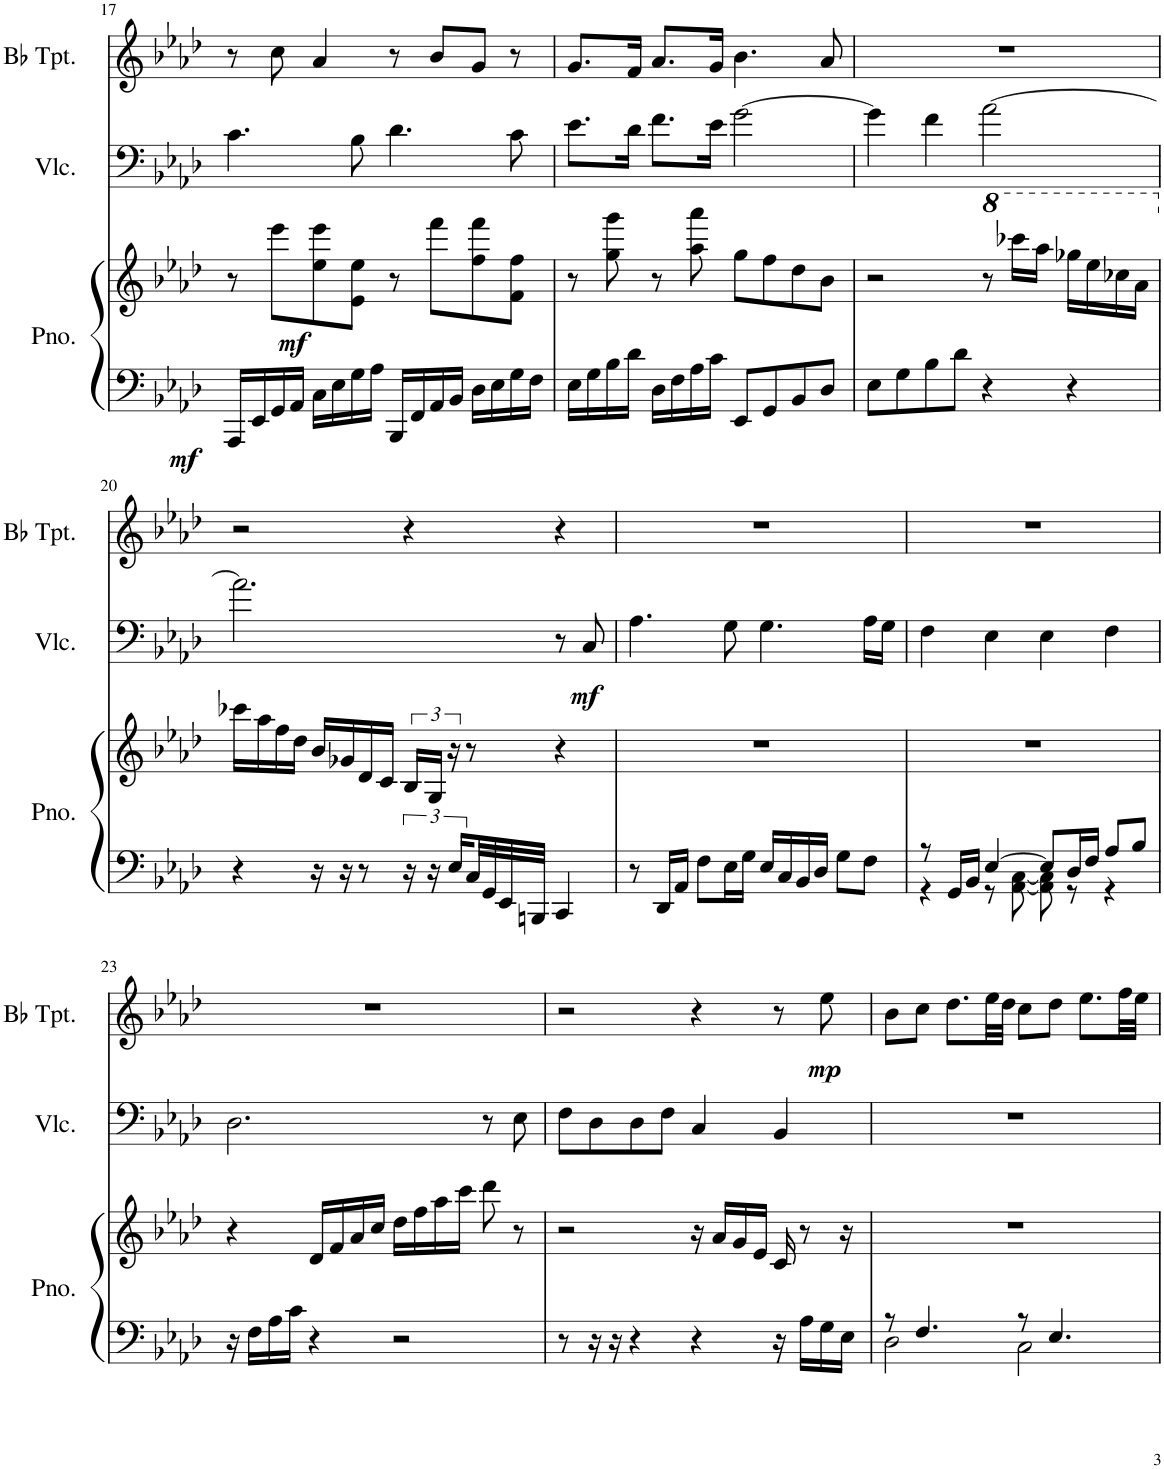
**kern	**kern	**dynam	**kern	**dynam	**kern	**dynam
*part3	*part3	*part3	*part2	*part2	*part1	*part1
*staff4	*staff3	*staff3/4	*staff2	*staff2	*staff1	*staff1
*I"Piano	*	*	*I"Violoncello	*	*I"Bb Trumpet	*
*I'Pno.	*	*	*I'Vlc.	*	*I'Bb Tpt.	*
!!LO:PB:g=z
*clefF4	*clefG2	*	*clefF4	*	*clefG2	*
*	*	*	*	*	*ITrd1c2	*
*k[b-e-a-d-]	*k[b-e-a-d-]	*	*k[b-e-a-d-]	*	*k[b-e-a-d-]	*
*M4/4	*M4/4	*	*M4/4	*	*M4/4	*
=17	=17	=17	=17	=17	=17	=17
!	!	!LO:DY:b=2	!	!	!	!
*	*^	*	*	*	*	*
16AAA-/LL	8r	8.ryy	mf	4.c\	.	8r	.
16EE-/	.	.	.	.	.	.	.
16GG/	8eee-\L	.	.	.	.	8cc\	.
!	!	!	!LO:DY:b	!	!	!	!
16AA-/JJ	.	2ryy	mf	.	.	.	.
16C\LL	8ee-\ 8eee-\	.	.	.	.	4a-/	.
16E-\	.	.	.	.	.	.	.
16G\	8e-\ 8ee-\J	.	.	8B-\	.	.	.
16A-\JJ	.	.	.	.	.	.	.
16BBB-/LL	8r	.	.	4.d-\	.	8r	.
16FF/	.	.	.	.	.	.	.
16AA-/	8fff\L	.	.	.	.	8b-/L	.
16BB-/JJ	.	4ryy	.	.	.	.	.
16D-\LL	8ff\ 8fff\	.	.	.	.	8g/J	.
16E-\	.	.	.	.	.	.	.
16G\	8f\ 8ff\J	.	.	8c\	.	8r	.
16F\JJ	.	16ryy	.	.	.	.	.
*	*v	*v	*	*	*	*	*
=18	=18	=18	=18	=18	=18	=18
16E-\LL	8r	.	8.e-\L	.	8.g/L	.
16G\	.	.	.	.	.	.
16B-\	8gg\ 8ggg\	.	.	.	.	.
16d-\JJ	.	.	16d-\Jk	.	16f/Jk	.
16D-\LL	8r	.	8.f\L	.	8.a-/L	.
16F\	.	.	.	.	.	.
16A-\	8aa-\ 8aaa-\	.	.	.	.	.
16c\JJ	.	.	16e-\Jk	.	16g/Jk	.
8EE-/L	8gg\L	.	[2g\	.	4.b-\	.
8GG/	8ff\	.	.	.	.	.
8BB-/	8dd-\	.	.	.	.	.
8D-/J	8b-\J	.	.	.	8a-/	.
=19	=19	=19	=19	=19	=19	=19
8E-\L	2r	.	4g\]	.	1r	.
8G\	.	.	.	.	.	.
8B-\	.	.	4f\	.	.	.
8d-\J	.	.	.	.	.	.
*	*8va	*	*	*	*	*
4r	8r	.	[2a-\	.	.	.
.	16cccc-X\LL	.	.	.	.	.
.	16aaa-\JJ	.	.	.	.	.
4r	16ggg-X\LL	.	.	.	.	.
.	16eee-\	.	.	.	.	.
.	16ccc-X\	.	.	.	.	.
.	16aa-\JJ	.	.	.	.	.
!!LO:LB:g=z
=20	=20	=20	=20	=20	=20	=20
*	*X8va	*	*	*	*	*
4r	16ccc-X\LL	.	2.a-\]	.	2r	.
.	16aa-\	.	.	.	.	.
.	16ff\	.	.	.	.	.
.	16dd-\JJ	.	.	.	.	.
16r	16b-/LL	.	.	.	.	.
16r	16g-X/	.	.	.	.	.
8r	16d-/	.	.	.	.	.
.	16c/JJ	.	.	.	.	.
24r	24B-/LL	.	.	.	4r	.
24r	24G/JJ	.	.	.	.	.
24E-/LL	24r	.	.	.	.	.
32C/L	8r	.	.	.	.	.
32GG/	.	.	.	.	.	.
32EE-/	.	.	.	.	.	.
32BBBn/JJJ	.	.	.	.	.	.
4CC/	4r	.	8r	.	4r	.
!	!	!	!	!LO:DY:b	!	!
.	.	.	8C/	mf	.	.
=21	=21	=21	=21	=21	=21	=21
8r	1r	.	4.A-\	.	1r	.
16DD-/LL	.	.	.	.	.	.
16AA-/JJ	.	.	.	.	.	.
8F\L	.	.	.	.	.	.
16E-\L	.	.	8G\	.	.	.
16G\JJ	.	.	.	.	.	.
16E-/LL	.	.	4.G\	.	.	.
16C/	.	.	.	.	.	.
16BB-/	.	.	.	.	.	.
16D-/JJ	.	.	.	.	.	.
8G\L	.	.	.	.	.	.
8F\J	.	.	16A-\LL	.	.	.
.	.	.	16G\JJ	.	.	.
=22	=22	=22	=22	=22	=22	=22
*^	*	*	*	*	*	*
8r	4r	1r	.	4F\	.	1r	.
16GG/LL	.	.	.	.	.	.	.
16BB-/JJ	.	.	.	.	.	.	.
[4E-/	8r	.	.	4E-\	.	.	.
.	[8AA-\ [8C\	.	.	.	.	.	.
8E-/L]	8AA-\] 8C\]	.	.	4E-\	.	.	.
16D-/L	8r	.	.	.	.	.	.
16F/JJ	.	.	.	.	.	.	.
8A-/L	4r	.	.	4F\	.	.	.
8B-/J	.	.	.	.	.	.	.
*v	*v	*	*	*	*	*	*
!!LO:LB:g=z
=23	=23	=23	=23	=23	=23	=23
16r	4r	.	2.D-\	.	1r	.
16F\LL	.	.	.	.	.	.
16A-\	.	.	.	.	.	.
16c\JJ	.	.	.	.	.	.
4r	16d-/LL	.	.	.	.	.
.	16f/	.	.	.	.	.
.	16a-/	.	.	.	.	.
.	16cc/JJ	.	.	.	.	.
2r	16dd-\LL	.	.	.	.	.
.	16ff\	.	.	.	.	.
.	16aa-\	.	.	.	.	.
.	16ccc\JJ	.	.	.	.	.
.	8ddd-\	.	8r	.	.	.
.	8r	.	8E-\	.	.	.
=24	=24	=24	=24	=24	=24	=24
8r	2r	.	8F\L	.	2r	.
16r	.	.	8D-\	.	.	.
16r	.	.	.	.	.	.
4r	.	.	8D-\	.	.	.
.	.	.	8F\J	.	.	.
4r	16r	.	4C/	.	4r	.
.	16a-/LL	.	.	.	.	.
.	16g/	.	.	.	.	.
.	16e-/JJ	.	.	.	.	.
16r	16c/	.	4BB-/	.	8r	.
16A-\LL	8r	.	.	.	.	.
!	!	!	!	!	!	!LO:DY:b
16G\	.	.	.	.	8ee-\	mp
16E-\JJ	16r	.	.	.	.	.
=25	=25	=25	=25	=25	=25	=25
*^	*	*	*	*	*	*
8r	2D-\	1r	.	1r	.	8b-\L	.
4.F/	.	.	.	.	.	8cc\J	.
.	.	.	.	.	.	8.dd-\L	.
.	.	.	.	.	.	32ee-\LL	.
.	.	.	.	.	.	32dd-\JJJ	.
8r	2C\	.	.	.	.	8cc\L	.
4.E-/	.	.	.	.	.	8dd-\J	.
.	.	.	.	.	.	8.ee-\L	.
.	.	.	.	.	.	32ff\LL	.
.	.	.	.	.	.	32ee-\JJJ	.
*v	*v	*	*	*	*	*	*
=	=	=	=	=	=	=
*-	*-	*-	*-	*-	*-	*-
